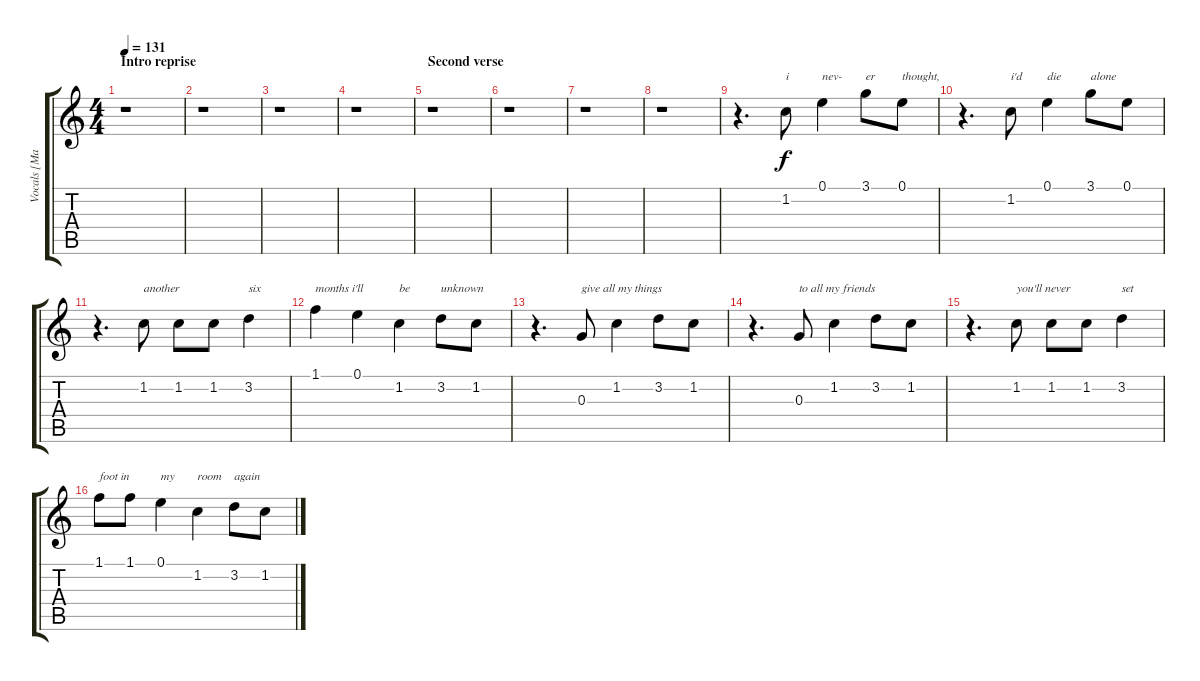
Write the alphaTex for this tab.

\track ("Vocals [Mark Hoppus, Tom Delonge]" "Vocals [Ma") {instrument electricguitarjazz}
\staff {score tabs}
\tuning (E4 B3 G3 D3 A2 E2) {hide}
\ts (4 4)
\section ("" "Intro reprise")
\tempo 131
\clef g2
\ks c
r.1{dy f} |
r.1 |
r.1 |
r.1 |
\section ("" "Second verse")
r.1 |
r.1 |
r.1 |
r.1 |
r.4{d} 1.2.8{txt "i "} 0.1.4{txt "nev-"} 3.1.8{txt "er"} 0.1.8{txt "thought,"} |
r.4{d} 1.2.8{txt "i'd"} 0.1.4{txt "die"} 3.1.8{txt "alone"} 0.1.8 |
r.4{d} 1.2.8{txt "another"} 1.2.8 1.2.8 3.2.4{txt "six"} |
1.1.4{txt "months i'll"} 0.1.4 1.2.4{txt "be"} 3.2.8{txt "unknown"} 1.2.8 |
r.4{d} 0.3.8{txt "give all my things"} 1.2.4 3.2.8 1.2.8 |
r.4{d} 0.3.8{txt "to all my friends"} 1.2.4 3.2.8 1.2.8 |
r.4{d} 1.2.8{txt "you'll never"} 1.2.8 1.2.8 3.2.4{txt "set"} |
1.1.8{txt "foot in"} 1.1.8 0.1.4{txt "my"} 1.2.4{txt "room"} 3.2.8{txt "again"} 1.2.8
